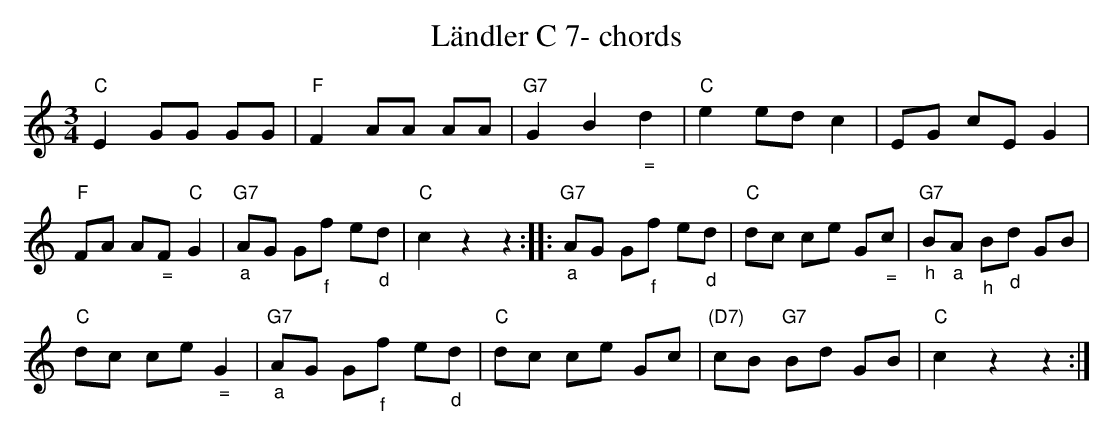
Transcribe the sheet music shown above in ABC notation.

X:1
T:L\"andler C 7- chords
M:3/4
L:1/8
K:Cmaj%%MIDI gchordon
"C"E2GG GG | "F"F2AA AA | "G7"G2B2"_ ="d2 | "C"e2edc2 | EG cEG2 |
"F"FA A"_ ="F"C"G2 | "G7""_a"AG G"_f"f e"_d"d | "C"c2z2z2 :: "G7""_a"AG G"_f"f e"_d"d | "C"dc ce G"_ ="c | "G7""_h"B"_a"A "_h"B"_d"d GB |
"C"dc ce"_ ="G2 | "G7""_a"AG G"_f"f e"_d"d | "C"dc ce Gc | "(D7)"cB "G7"Bd GB | "C"c2z2z2 :|
